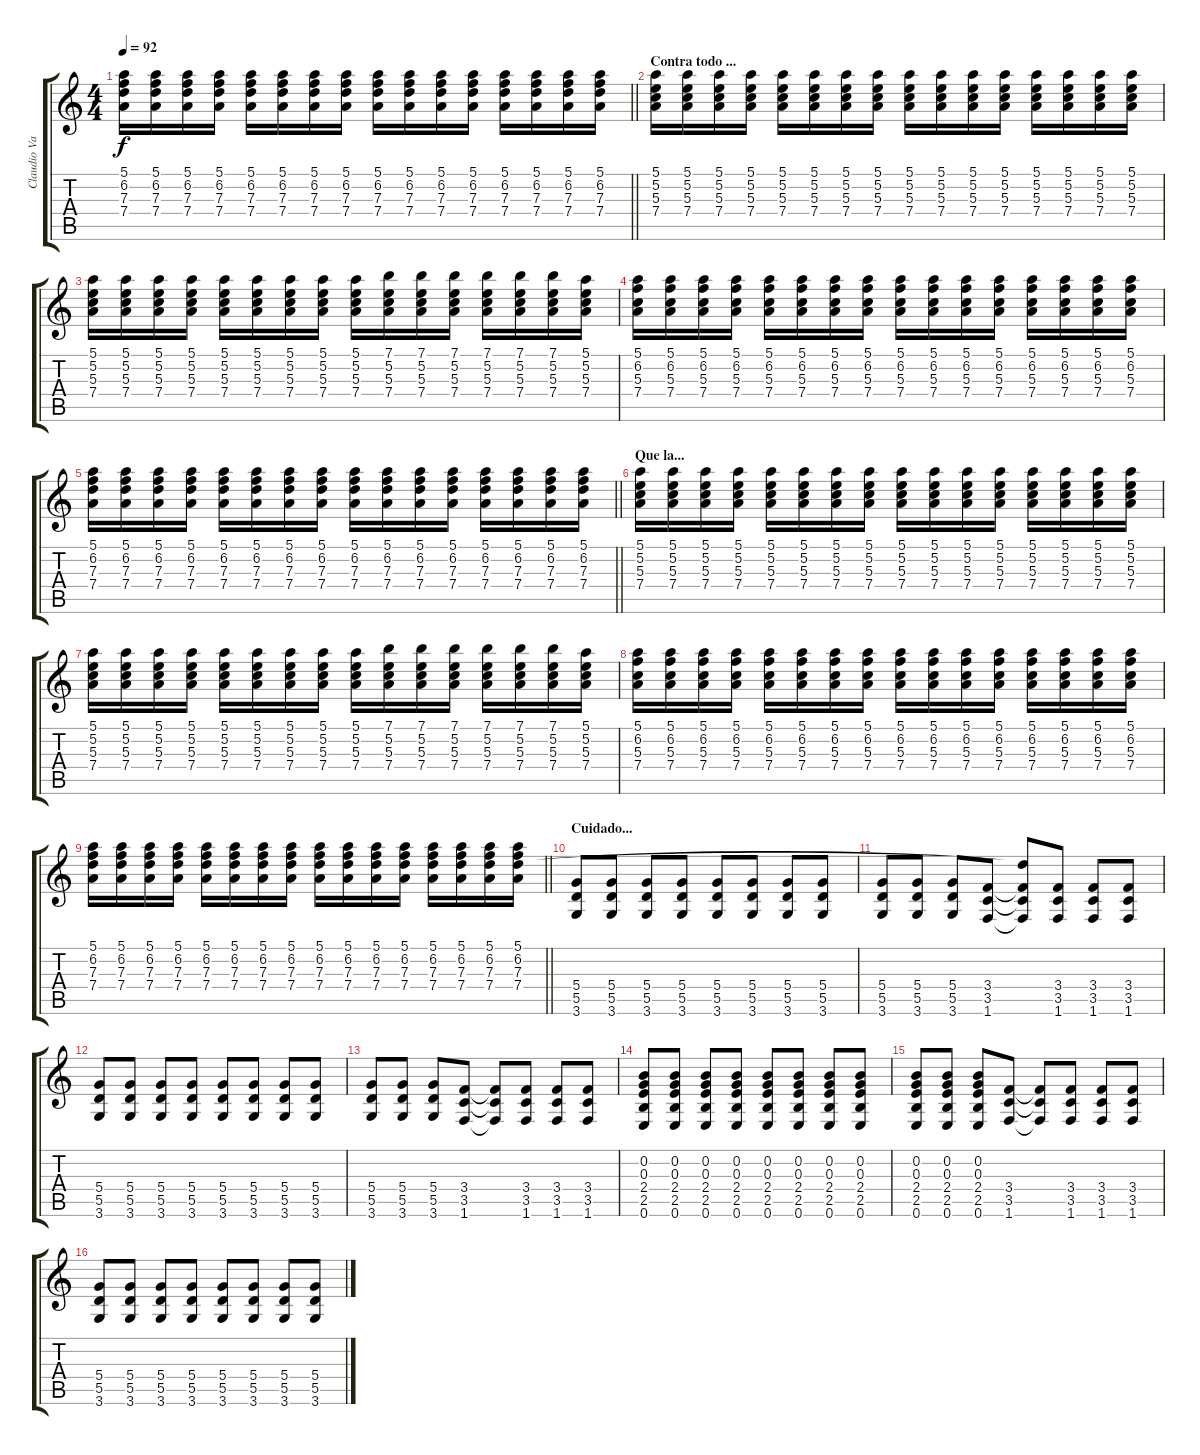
\track ("Claudio Valenzuela" "Claudio Va") {instrument electricguitarjazz}
\staff {score tabs}
\tuning (E4 B3 G3 D3 A2 E2) {hide}
\ts (4 4)
\tempo 92
\clef g2
\barLineRight lightlight
\ks c
(5.1 6.2 7.3 7.4).16{dy f} (5.1 6.2 7.3 7.4).16 (5.1 6.2 7.3 7.4).16 (5.1 6.2 7.3 7.4).16 (5.1 6.2 7.3 7.4).16 (5.1 6.2 7.3 7.4).16 (5.1 6.2 7.3 7.4).16 (5.1 6.2 7.3 7.4).16 (5.1 6.2 7.3 7.4).16 (5.1 6.2 7.3 7.4).16 (5.1 6.2 7.3 7.4).16 (5.1 6.2 7.3 7.4).16 (5.1 6.2 7.3 7.4).16 (5.1 6.2 7.3 7.4).16 (5.1 6.2 7.3 7.4).16 (5.1 6.2 7.3 7.4).16 |
\section ("" "Contra todo ...")
(5.1 5.2 5.3 7.4).16 (5.1 5.2 5.3 7.4).16 (5.1 5.2 5.3 7.4).16 (5.1 5.2 5.3 7.4).16 (5.1 5.2 5.3 7.4).16 (5.1 5.2 5.3 7.4).16 (5.1 5.2 5.3 7.4).16 (5.1 5.2 5.3 7.4).16 (5.1 5.2 5.3 7.4).16 (5.1 5.2 5.3 7.4).16 (5.1 5.2 5.3 7.4).16 (5.1 5.2 5.3 7.4).16 (5.1 5.2 5.3 7.4).16 (5.1 5.2 5.3 7.4).16 (5.1 5.2 5.3 7.4).16 (5.1 5.2 5.3 7.4).16 |
(5.1 5.2 5.3 7.4).16 (5.1 5.2 5.3 7.4).16 (5.1 5.2 5.3 7.4).16 (5.1 5.2 5.3 7.4).16 (5.1 5.2 5.3 7.4).16 (5.1 5.2 5.3 7.4).16 (5.1 5.2 5.3 7.4).16 (5.1 5.2 5.3 7.4).16 (5.1 5.2 5.3 7.4).16 (7.1 5.2 5.3 7.4).16 (7.1 5.2 5.3 7.4).16 (7.1 5.2 5.3 7.4).16 (7.1 5.2 5.3 7.4).16 (7.1 5.2 5.3 7.4).16 (7.1 5.2 5.3 7.4).16 (5.1 5.2 5.3 7.4).16 |
(5.1 6.2 5.3 7.4).16 (5.1 6.2 5.3 7.4).16 (5.1 6.2 5.3 7.4).16 (5.1 6.2 5.3 7.4).16 (5.1 6.2 5.3 7.4).16 (5.1 6.2 5.3 7.4).16 (5.1 6.2 5.3 7.4).16 (5.1 6.2 5.3 7.4).16 (5.1 6.2 5.3 7.4).16 (5.1 6.2 5.3 7.4).16 (5.1 6.2 5.3 7.4).16 (5.1 6.2 5.3 7.4).16 (5.1 6.2 5.3 7.4).16 (5.1 6.2 5.3 7.4).16 (5.1 6.2 5.3 7.4).16 (5.1 6.2 5.3 7.4).16 |
\barLineRight lightlight
(5.1 6.2 7.3 7.4).16 (5.1 6.2 7.3 7.4).16 (5.1 6.2 7.3 7.4).16 (5.1 6.2 7.3 7.4).16 (5.1 6.2 7.3 7.4).16 (5.1 6.2 7.3 7.4).16 (5.1 6.2 7.3 7.4).16 (5.1 6.2 7.3 7.4).16 (5.1 6.2 7.3 7.4).16 (5.1 6.2 7.3 7.4).16 (5.1 6.2 7.3 7.4).16 (5.1 6.2 7.3 7.4).16 (5.1 6.2 7.3 7.4).16 (5.1 6.2 7.3 7.4).16 (5.1 6.2 7.3 7.4).16 (5.1 6.2 7.3 7.4).16 |
\section ("" "Que la...")
(5.1 5.2 5.3 7.4).16 (5.1 5.2 5.3 7.4).16 (5.1 5.2 5.3 7.4).16 (5.1 5.2 5.3 7.4).16 (5.1 5.2 5.3 7.4).16 (5.1 5.2 5.3 7.4).16 (5.1 5.2 5.3 7.4).16 (5.1 5.2 5.3 7.4).16 (5.1 5.2 5.3 7.4).16 (5.1 5.2 5.3 7.4).16 (5.1 5.2 5.3 7.4).16 (5.1 5.2 5.3 7.4).16 (5.1 5.2 5.3 7.4).16 (5.1 5.2 5.3 7.4).16 (5.1 5.2 5.3 7.4).16 (5.1 5.2 5.3 7.4).16 |
(5.1 5.2 5.3 7.4).16 (5.1 5.2 5.3 7.4).16 (5.1 5.2 5.3 7.4).16 (5.1 5.2 5.3 7.4).16 (5.1 5.2 5.3 7.4).16 (5.1 5.2 5.3 7.4).16 (5.1 5.2 5.3 7.4).16 (5.1 5.2 5.3 7.4).16 (5.1 5.2 5.3 7.4).16 (7.1 5.2 5.3 7.4).16 (7.1 5.2 5.3 7.4).16 (7.1 5.2 5.3 7.4).16 (7.1 5.2 5.3 7.4).16 (7.1 5.2 5.3 7.4).16 (7.1 5.2 5.3 7.4).16 (5.1 5.2 5.3 7.4).16 |
(5.1 6.2 5.3 7.4).16 (5.1 6.2 5.3 7.4).16 (5.1 6.2 5.3 7.4).16 (5.1 6.2 5.3 7.4).16 (5.1 6.2 5.3 7.4).16 (5.1 6.2 5.3 7.4).16 (5.1 6.2 5.3 7.4).16 (5.1 6.2 5.3 7.4).16 (5.1 6.2 5.3 7.4).16 (5.1 6.2 5.3 7.4).16 (5.1 6.2 5.3 7.4).16 (5.1 6.2 5.3 7.4).16 (5.1 6.2 5.3 7.4).16 (5.1 6.2 5.3 7.4).16 (5.1 6.2 5.3 7.4).16 (5.1 6.2 5.3 7.4).16 |
\barLineRight lightlight
(5.1 6.2 7.3 7.4).16 (5.1 6.2 7.3 7.4).16 (5.1 6.2 7.3 7.4).16 (5.1 6.2 7.3 7.4).16 (5.1 6.2 7.3 7.4).16 (5.1 6.2 7.3 7.4).16 (5.1 6.2 7.3 7.4).16 (5.1 6.2 7.3 7.4).16 (5.1 6.2 7.3 7.4).16 (5.1 6.2 7.3 7.4).16 (5.1 6.2 7.3 7.4).16 (5.1 6.2 7.3 7.4).16 (5.1 6.2 7.3 7.4).16 (5.1 6.2 7.3 7.4).16 (5.1 6.2 7.3 7.4).16 (5.1 6.2 7.3 7.4).16 |
\section ("" "Cuidado...")
(5.4 5.5 3.6).8{instrument overdrivenguitar} (5.4 5.5 3.6).8 (5.4 5.5 3.6).8 (5.4 5.5 3.6).8 (5.4 5.5 3.6).8 (5.4 5.5 3.6).8 (5.4 5.5 3.6).8 (5.4 5.5 3.6).8 |
(5.4 5.5 3.6).8 (5.4 5.5 3.6).8 (5.4 5.5 3.6).8 (3.4 3.5 1.6).8 (7.3{t} 3.4{t} 3.5{t} 1.6{t}).8 (3.4 3.5 1.6).8 (3.4 3.5 1.6).8 (3.4 3.5 1.6).8 |
(5.4 5.5 3.6).8 (5.4 5.5 3.6).8 (5.4 5.5 3.6).8 (5.4 5.5 3.6).8 (5.4 5.5 3.6).8 (5.4 5.5 3.6).8 (5.4 5.5 3.6).8 (5.4 5.5 3.6).8 |
(5.4 5.5 3.6).8 (5.4 5.5 3.6).8 (5.4 5.5 3.6).8 (3.4 3.5 1.6).8 (3.4{t} 3.5{t} 1.6{t}).8 (3.4 3.5 1.6).8 (3.4 3.5 1.6).8 (3.4 3.5 1.6).8 |
(0.2 0.3 2.4 2.5 0.6).8 (0.2 0.3 2.4 2.5 0.6).8 (0.2 0.3 2.4 2.5 0.6).8 (0.2 0.3 2.4 2.5 0.6).8 (0.2 0.3 2.4 2.5 0.6).8 (0.2 0.3 2.4 2.5 0.6).8 (0.2 0.3 2.4 2.5 0.6).8 (0.2 0.3 2.4 2.5 0.6).8 |
(0.2 0.3 2.4 2.5 0.6).8 (0.2 0.3 2.4 2.5 0.6).8 (0.2 0.3 2.4 2.5 0.6).8 (3.4 3.5 1.6).8 (3.4{t} 3.5{t} 1.6{t}).8 (3.4 3.5 1.6).8 (3.4 3.5 1.6).8 (3.4 3.5 1.6).8 |
(5.4 5.5 3.6).8 (5.4 5.5 3.6).8 (5.4 5.5 3.6).8 (5.4 5.5 3.6).8 (5.4 5.5 3.6).8 (5.4 5.5 3.6).8 (5.4 5.5 3.6).8 (5.4 5.5 3.6).8
